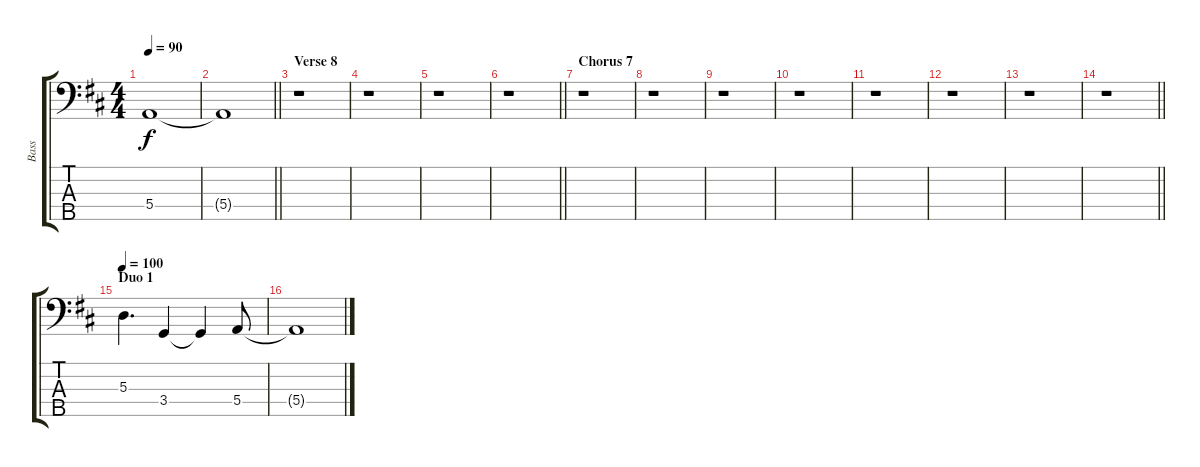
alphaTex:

\track ("Bass" "Bass") {instrument electricbassfinger}
\staff {score tabs}
\tuning (G2 D2 A1 E1 B0) {hide}
\ts (4 4)
\tempo 90
\clef f4
\ks d
5.4.1{dy f} |
\barLineRight lightlight
5.4{t}.1 |
\section ("" "Verse 8")
r.1 |
r.1 |
r.1 |
\barLineRight lightlight
r.1 |
\section ("" "Chorus 7")
r.1 |
r.1 |
r.1 |
r.1 |
r.1 |
r.1 |
r.1 |
\barLineRight lightlight
r.1 |
\section ("" "Duo 1")
\tempo 100
5.3.4{d} 3.4.4 3.4{t}.4 5.4.8 |
5.4{t}.1
